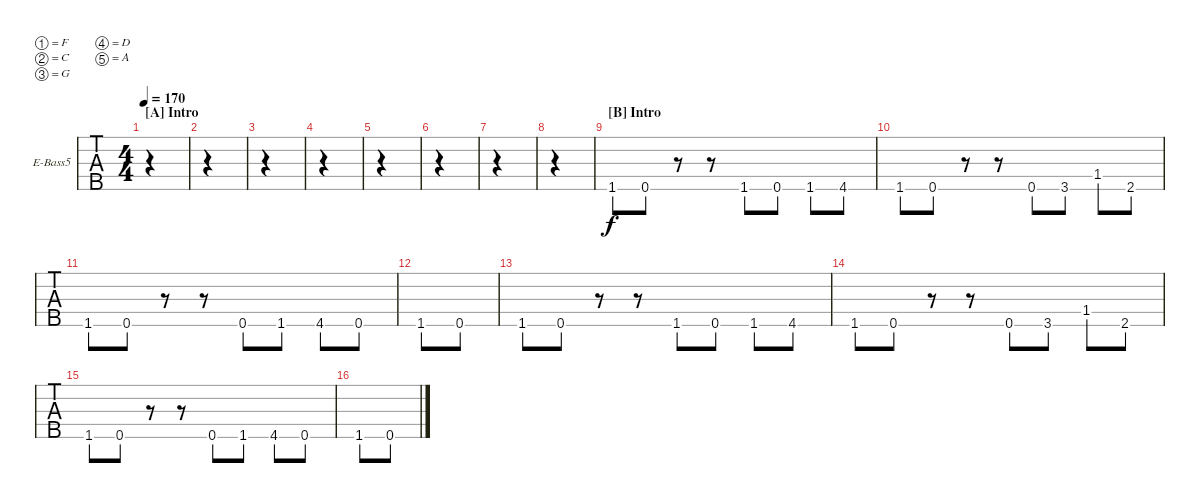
\defaultSystemsLayout 4
\bracketExtendMode groupsimilarinstruments
\firstSystemTrackNameOrientation horizontal
\otherSystemsTrackNameOrientation horizontal
\track ("Fieldy" "E-Bass5") {instrument electricbassfinger}
\staff {tabs}
\tuning (F2 C2 G1 D1 A0)
\ts (4 4)
\section ("A" "Intro")
\tempo 170
\clef f4
\ks c
|
|
|
|
|
|
|
|
\section ("B" "Intro")
\clef g2
1.5.8 0.5.8 r.8 r.8 1.5.8 0.5.8 1.5.8 4.5.8 |
1.5.8 0.5.8 r.8 r.8 0.5.8 3.5.8 1.4.8 2.5.8 |
1.5.8 0.5.8 r.8 r.8 0.5.8 1.5.8 4.5.8 0.5.8 |
1.5.8 0.5.8 |
1.5.8 0.5.8 r.8 r.8 1.5.8 0.5.8 1.5.8 4.5.8 |
1.5.8 0.5.8 r.8 r.8 0.5.8 3.5.8 1.4.8 2.5.8 |
1.5.8 0.5.8 r.8 r.8 0.5.8 1.5.8 4.5.8 0.5.8 |
1.5.8 0.5.8
